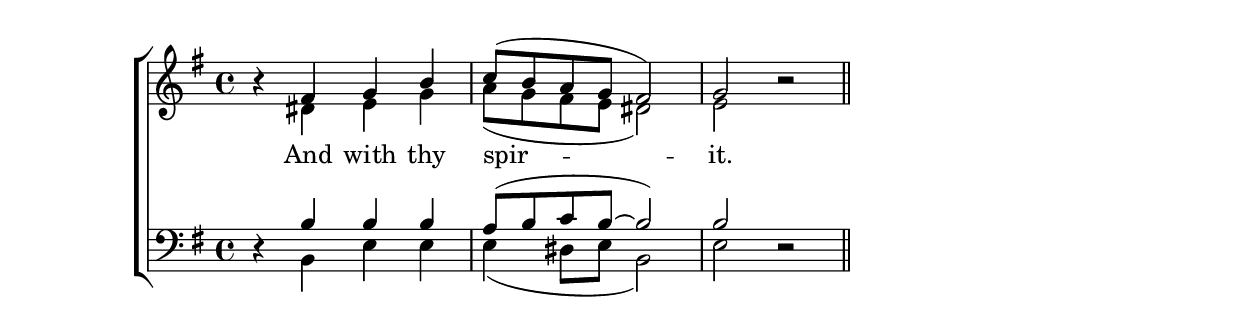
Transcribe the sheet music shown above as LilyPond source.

\version "2.24.4"




keyTime = { \key g \major}
cadenzaMeasure = {
  \cadenzaOff
  \partial 1024 s1024
  \cadenzaOn

}

SopMusic    = \relative { 
    \override Score.BarNumber.break-visibility = #all-visible
    \time 4/4
    b'4\rest fis g b | c8( b a g fis2) |
    g2 b\rest \section
}

AltoMusic    = \relative { 
    \override Score.BarNumber.break-visibility = #all-visible
    \time 4/4
    s4 dis'4 e g | a8( g fis e dis2) |
    e2 s2 \section
}

TenorMusic   = \relative {
    \override Score.BarNumber.break-visibility = #all-visible
    \time 4/4  
    d4\rest b' b b | a8( b c b~ b2) |
    b2 d,2\rest

}

BassMusic   = \relative {
    \override Score.BarNumber.break-visibility = #all-visible
    \time 4/4  
    s4 b, e e | e( dis8 e b2) |
    e2 s2 \section

}

VerseOne = \lyricmode {
    And with thy spir -- it.
    }


\score {
    \new ChoirStaff <<
        \new Staff
        \with {midiInstrument = "choir aahs"} <<
            \clef "treble"
            \new Voice = "Sop"  { \voiceOne \keyTime \SopMusic}
            \new Voice = "Alto" { \voiceTwo \AltoMusic }
            \new Lyrics \lyricsto "Sop" { \VerseOne }
        >>
        \new Staff
        \with {midiInstrument = "choir aahs"} <<          
            \clef "bass"
            \new Voice = "Tenor" { \voiceOne \keyTime \TenorMusic}
            \new Voice = "Bass" { \voiceTwo \BassMusic} 
        >>
    >>
    \layout {
    \context {
        \Score
            \omit BarNumber
            \override SpacingSpanner.common-shortest-duration = #(ly:make-moment 1/16)
    }
    \context {
        \Lyrics
            \override LyricSpace.minimum-distance = #1.0
    }
    }
    \midi {
        \tempo 4 = 120
    }
}





